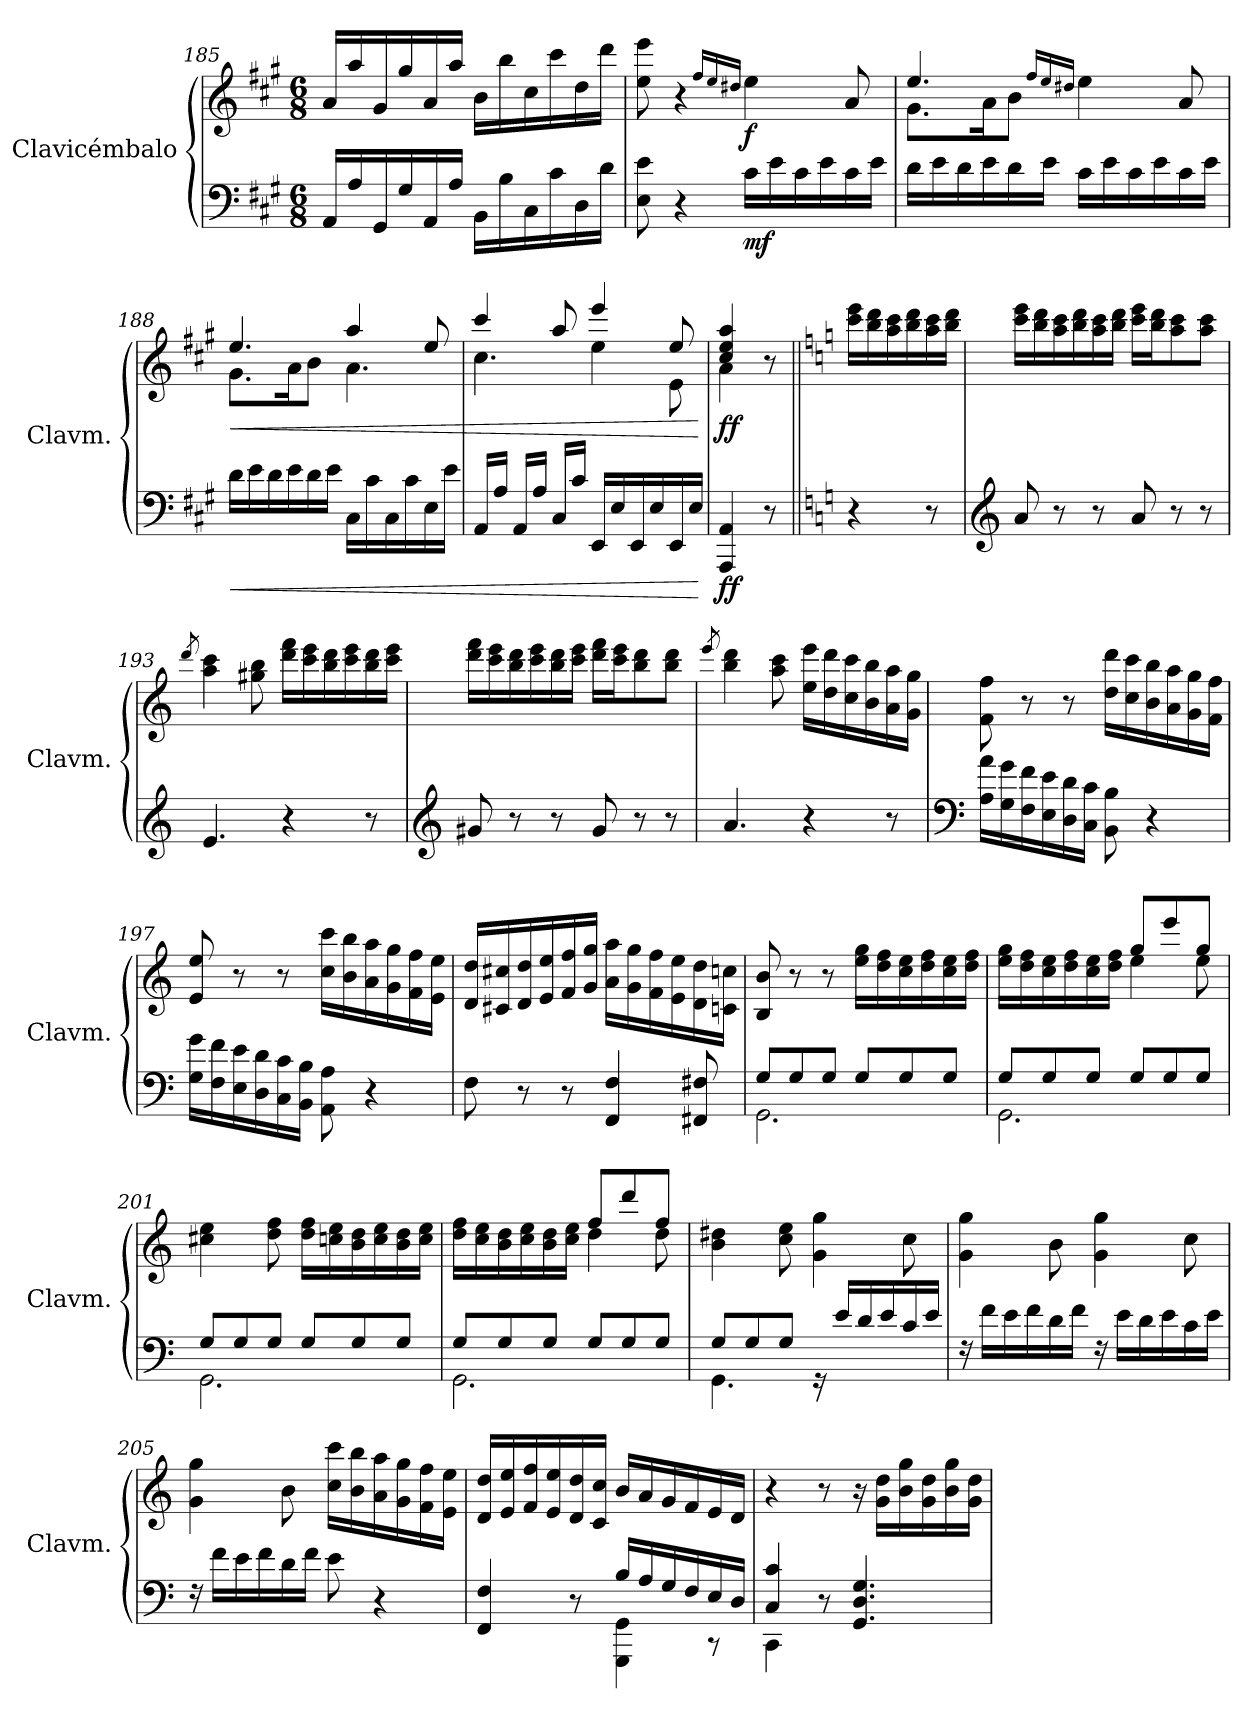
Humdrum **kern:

**kern	**dynam	**kern	**dynam
*part2	*part2	*part1	*part1
*staff2	*staff2	*staff1	*staff1
*I"Clavicémbalo	*	*I"Clavicémbalo	*
*I'Clavm.	*	*I'Clavm.	*
!!LO:PB:g=z
*clefF4	*	*clefG2	*
*k[f#c#g#]	*	*k[f#c#g#]	*
*M6/8	*	*M6/8	*
=185	=185	=185	=185
16AA/LL	.	16a/LL	.
16A\	.	16aa\	.
16GG#/	.	16g#/	.
16G#\	.	16gg#\	.
16AA/	.	16a/	.
16A\JJ	.	16aa\JJ	.
16BB\LL	.	16b\LL	.
16B\	.	16bb\	.
16C#\	.	16cc#\	.
16c#\	.	16ccc#\	.
16D\	.	16dd\	.
16d\JJ	.	16ddd\JJ	.
=186	=186	=186	=186
8E\ 8e\	.	8ee\ 8eee\	.
4r	.	4r	.
.	.	16qff#/LL	.
.	.	16qee/	.
.	.	16qdd#X/JJ	.
!	!LO:DY:b	!	!LO:DY:b
16c#\LL	mf	4ee\	f
16e\	.	.	.
16c#\	.	.	.
16e\	.	.	.
16c#\	.	8a/	.
16e\JJ	.	.	.
=187	=187	=187	=187
*	*	*^	*
16d\LL	.	8.g#\L	4.ee/	.
16e\	.	.	.	.
16d\	.	.	.	.
16e\	.	16a\K	.	.
16d\	.	8b\J	.	.
16e\JJ	.	.	.	.
.	.	16qff#/LL	.	.
.	.	16qee/	.	.
.	.	16qdd#X/JJ	.	.
16c#\LL	.	4ee\	4.ryy	.
16e\	.	.	.	.
16c#\	.	.	.	.
16e\	.	.	.	.
16c#\	.	8a/	.	.
16e\JJ	.	.	.	.
!!LO:LB:g=z	!!
=188	=188	=188	=188	=188
!	!LO:HP:b	!	!	!LO:HP:b
16d\LL	<	8.g#\L	4.ee/	<
16e\	.	.	.	.
16d\	.	.	.	.
16e\	.	16a\K	.	.
16d\	.	8b\J	.	.
16e\JJ	.	.	.	.
16C#\LL	.	4aa/	4.a\	.
16c#\	.	.	.	.
16C#\	.	.	.	.
16c#\	.	.	.	.
16E\	.	8ee/	.	.
16e\JJ	.	.	.	.
=189	=189	=189	=189	=189
16AA/LL	.	4ccc#/	4.cc#\	.
16A\JJ	.	.	.	.
16AA/LL	.	.	.	.
16A\JJ	.	.	.	.
16C#/LL	.	8aa/	.	.
16c#\JJ	.	.	.	.
16EE/LL	.	4eee/	4ee\	.
16E\	.	.	.	.
16EE/	.	.	.	.
16E\	.	.	.	.
16EE/	.	8ee/	8e\	.
16E\JJ	.	.	.	.
*	*	*v	*v	*
.	[	.	[
=190	=190	=190	=190
*	*	*^	*
!	!LO:DY:b	!	!	!LO:DY:b
4AAA/ 4AA/	ff	4cc#/ 4ee/ 4aa/	4a\	ff
8r	.	8r	8ryy	.
*	*	*v	*v	*
=191||	=191||	=191||	=191||
*k[]	*	*k[]	*
4r	.	16ccc\ 16eee\LL	.
.	.	16bb\ 16ddd\	.
.	.	16aa\ 16ccc\	.
.	.	16bb\ 16ddd\	.
8r	.	16aa\ 16ccc\	.
.	.	16bb\ 16ddd\JJ	.
!!LO:LB:g=z
=192	=192	=192	=192
*clefG2	*	*	*
8a/	.	16ccc\ 16eee\LL	.
.	.	16bb\ 16ddd\	.
8r	.	16aa\ 16ccc\	.
.	.	16bb\ 16ddd\	.
8r	.	16aa\ 16ccc\	.
.	.	16bb\ 16ddd\JJ	.
8a/	.	16ccc\ 16eee\LL	.
.	.	16bb\ 16ddd\J	.
8r	.	8aa\ 8ccc\	.
8r	.	8aa\ 8ccc\J	.
=193	=193	=193	=193
.	.	8qddd/	.
4.e/	.	4aa\ 4ccc\	.
.	.	8gg#X\ 8bb\	.
4r	.	16ddd\ 16fff\LL	.
.	.	16ccc\ 16eee\	.
.	.	16bb\ 16ddd\	.
.	.	16ccc\ 16eee\	.
8r	.	16bb\ 16ddd\	.
.	.	16ccc\ 16eee\JJ	.
=194	=194	=194	=194
*clefG2	*	*	*
8g#X/	.	16ddd\ 16fff\LL	.
.	.	16ccc\ 16eee\	.
8r	.	16bb\ 16ddd\	.
.	.	16ccc\ 16eee\	.
8r	.	16bb\ 16ddd\	.
.	.	16ccc\ 16eee\JJ	.
8g#/	.	16ddd\ 16fff\LL	.
.	.	16ccc\ 16eee\J	.
8r	.	8bb\ 8ddd\	.
8r	.	8bb\ 8ddd\J	.
!!LO:LB:g=z
=195	=195	=195	=195
.	.	8qeee/	.
4.a/	.	4bb\ 4ddd\	.
.	.	8aa\ 8ccc\	.
4r	.	16ee\ 16eee\LL	.
.	.	16dd\ 16ddd\	.
.	.	16cc\ 16ccc\	.
.	.	16b\ 16bb\	.
8r	.	16a\ 16aa\	.
.	.	16g\ 16gg\JJ	.
=196	=196	=196	=196
*clefF4	*	*	*
16A\ 16a\LL	.	8f\ 8ff\	.
16G\ 16g\	.	.	.
16F\ 16f\	.	8r	.
16E\ 16e\	.	.	.
16D\ 16d\	.	8r	.
16C\ 16c\JJ	.	.	.
8BB\ 8B\	.	16dd\ 16ddd\LL	.
.	.	16cc\ 16ccc\	.
4r	.	16b\ 16bb\	.
.	.	16a\ 16aa\	.
.	.	16g\ 16gg\	.
.	.	16f\ 16ff\JJ	.
=197	=197	=197	=197
16G\ 16g\LL	.	8e/ 8ee/	.
16F\ 16f\	.	.	.
16E\ 16e\	.	8r	.
16D\ 16d\	.	.	.
16C\ 16c\	.	8r	.
16BB\ 16B\JJ	.	.	.
8AA\ 8A\	.	16cc\ 16ccc\LL	.
.	.	16b\ 16bb\	.
4r	.	16a\ 16aa\	.
.	.	16g\ 16gg\	.
.	.	16f\ 16ff\	.
.	.	16e\ 16ee\JJ	.
!!LO:LB:g=z
=198	=198	=198	=198
8F\	.	16d/ 16dd/LL	.
.	.	16c#X/ 16cc#X/	.
8r	.	16d/ 16dd/	.
.	.	16e/ 16ee/	.
8r	.	16f/ 16ff/	.
.	.	16g/ 16gg/JJ	.
4FF/ 4F/	.	16a\ 16aa\LL	.
.	.	16g\ 16gg\	.
.	.	16f\ 16ff\	.
.	.	16e\ 16ee\	.
8FF#X/ 8F#X/	.	16d\ 16dd\	.
.	.	16cn\ 16ccn\JJ	.
=199	=199	=199	=199
*^	*	*	*
8G/L	2.GG\	.	8B/ 8b/	.
8G/	.	.	8r	.
8G/J	.	.	8r	.
8G/L	.	.	16ee\ 16gg\LL	.
.	.	.	16dd\ 16ff\	.
8G/	.	.	16cc\ 16ee\	.
.	.	.	16dd\ 16ff\	.
8G/J	.	.	16cc\ 16ee\	.
.	.	.	16dd\ 16ff\JJ	.
=200	=200	=200	=200	=200
*	*	*	*^	*
8G/L	2.GG\	.	16ee\ 16gg\LL	4.ryy	.
.	.	.	16dd\ 16ff\	.	.
8G/	.	.	16cc\ 16ee\	.	.
.	.	.	16dd\ 16ff\	.	.
8G/J	.	.	16cc\ 16ee\	.	.
.	.	.	16dd\ 16ff\JJ	.	.
8G/L	.	.	4ee\	8gg/L	.
8G/	.	.	.	8eee/	.
8G/J	.	.	8ee\	8gg/J	.
*	*	*	*v	*v	*
=201	=201	=201	=201	=201
8G/L	2.GG\	.	4cc#X\ 4ee\	.
8G/	.	.	.	.
8G/J	.	.	8dd\ 8ff\	.
8G/L	.	.	16dd\ 16ff\LL	.
.	.	.	16ccn\ 16ee\	.
8G/	.	.	16b\ 16dd\	.
.	.	.	16cc\ 16ee\	.
8G/J	.	.	16b\ 16dd\	.
.	.	.	16cc\ 16ee\JJ	.
!!LO:PB:g=z
=202	=202	=202	=202	=202
*	*	*	*^	*
8G/L	2.GG\	.	16dd\ 16ff\LL	4.ryy	.
.	.	.	16cc\ 16ee\	.	.
8G/	.	.	16b\ 16dd\	.	.
.	.	.	16cc\ 16ee\	.	.
8G/J	.	.	16b\ 16dd\	.	.
.	.	.	16cc\ 16ee\JJ	.	.
8G/L	.	.	4dd\	8ff/L	.
8G/	.	.	.	8ddd/	.
8G/J	.	.	8dd\	8ff/J	.
*	*	*	*v	*v	*
=203	=203	=203	=203	=203
8G/L	4.GG\	.	4b\ 4dd#X\	.
8G/	.	.	.	.
8G/J	.	.	8cc\ 8ee\	.
16rGG	4.ryy	.	4g\ 4gg\	.
16e/LL	.	.	.	.
16d/	.	.	.	.
16e/	.	.	.	.
16c/	.	.	8cc\	.
16e/JJ	.	.	.	.
*v	*v	*	*	*
=204	=204	=204	=204
16rF	.	4g\ 4gg\	.
16f\LL	.	.	.
16e\	.	.	.
16f\	.	.	.
16d\	.	8b\	.
16f\JJ	.	.	.
16rF	.	4g\ 4gg\	.
16e\LL	.	.	.
16d\	.	.	.
16e\	.	.	.
16c\	.	8cc\	.
16e\JJ	.	.	.
!!LO:LB:g=z
=205	=205	=205	=205
16rF	.	4g\ 4gg\	.
16f\LL	.	.	.
16e\	.	.	.
16f\	.	.	.
16d\	.	8b\	.
16f\JJ	.	.	.
8e\	.	16cc\ 16ccc\LL	.
.	.	16b\ 16bb\	.
4r	.	16a\ 16aa\	.
.	.	16g\ 16gg\	.
.	.	16f\ 16ff\	.
.	.	16e\ 16ee\JJ	.
=206	=206	=206	=206
*^	*	*	*
4FF/ 4F/	4.ryy	.	16d/ 16dd/LL	.
.	.	.	16e/ 16ee/	.
.	.	.	16f/ 16ff/	.
.	.	.	16e/ 16ee/	.
8r	.	.	16d/ 16dd/	.
.	.	.	16c/ 16cc/JJ	.
16B/LL	4GGG\ 4GG\	.	16b/LL	.
16A/	.	.	16a/	.
16G/	.	.	16g/	.
16F/	.	.	16f/	.
16E/	8r	.	16e/	.
16D/JJ	.	.	16d/JJ	.
=207	=207	=207	=207	=207
4C/ 4c/	4CC\	.	4r	.
8r	2ryy	.	8r	.
4.GG/ 4.D/ 4.G/	.	.	16r	.
.	.	.	16g\ 16dd\LL	.
.	.	.	16b\ 16gg\	.
.	.	.	16g\ 16dd\	.
.	.	.	16b\ 16gg\	.
.	.	.	16g\ 16dd\JJ	.
*v	*v	*	*	*
=	=	=	=
*-	*-	*-	*-
